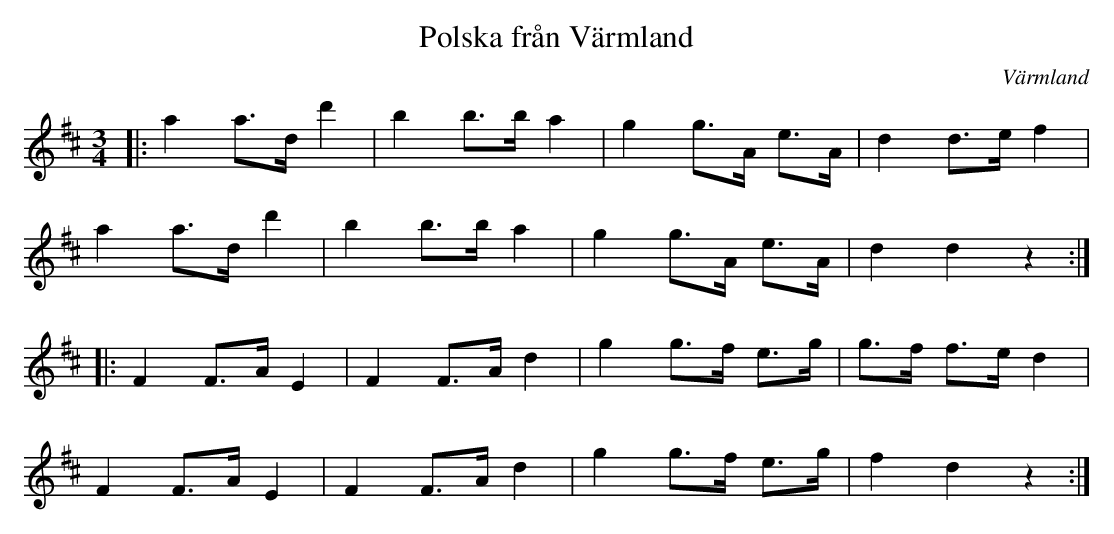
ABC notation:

X:1
T:Polska från Värmland
O:Värmland
L:1/8
M:3/4
K:D
|: a2 a>d d'2 | b2 b>b a2 | g2 g>A e>A | d2 d>e f2 |
a2 a>d d'2 | b2 b>b a2 | g2 g>A e>A | d2 d2 z2 ::
F2 F>A E2 | F2 F>A d2 | g2 g>f e>g | g>f f>e d2 |
F2 F>A E2 | F2 F>A d2 | g2 g>f e>g | f2 d2 z2 :|
